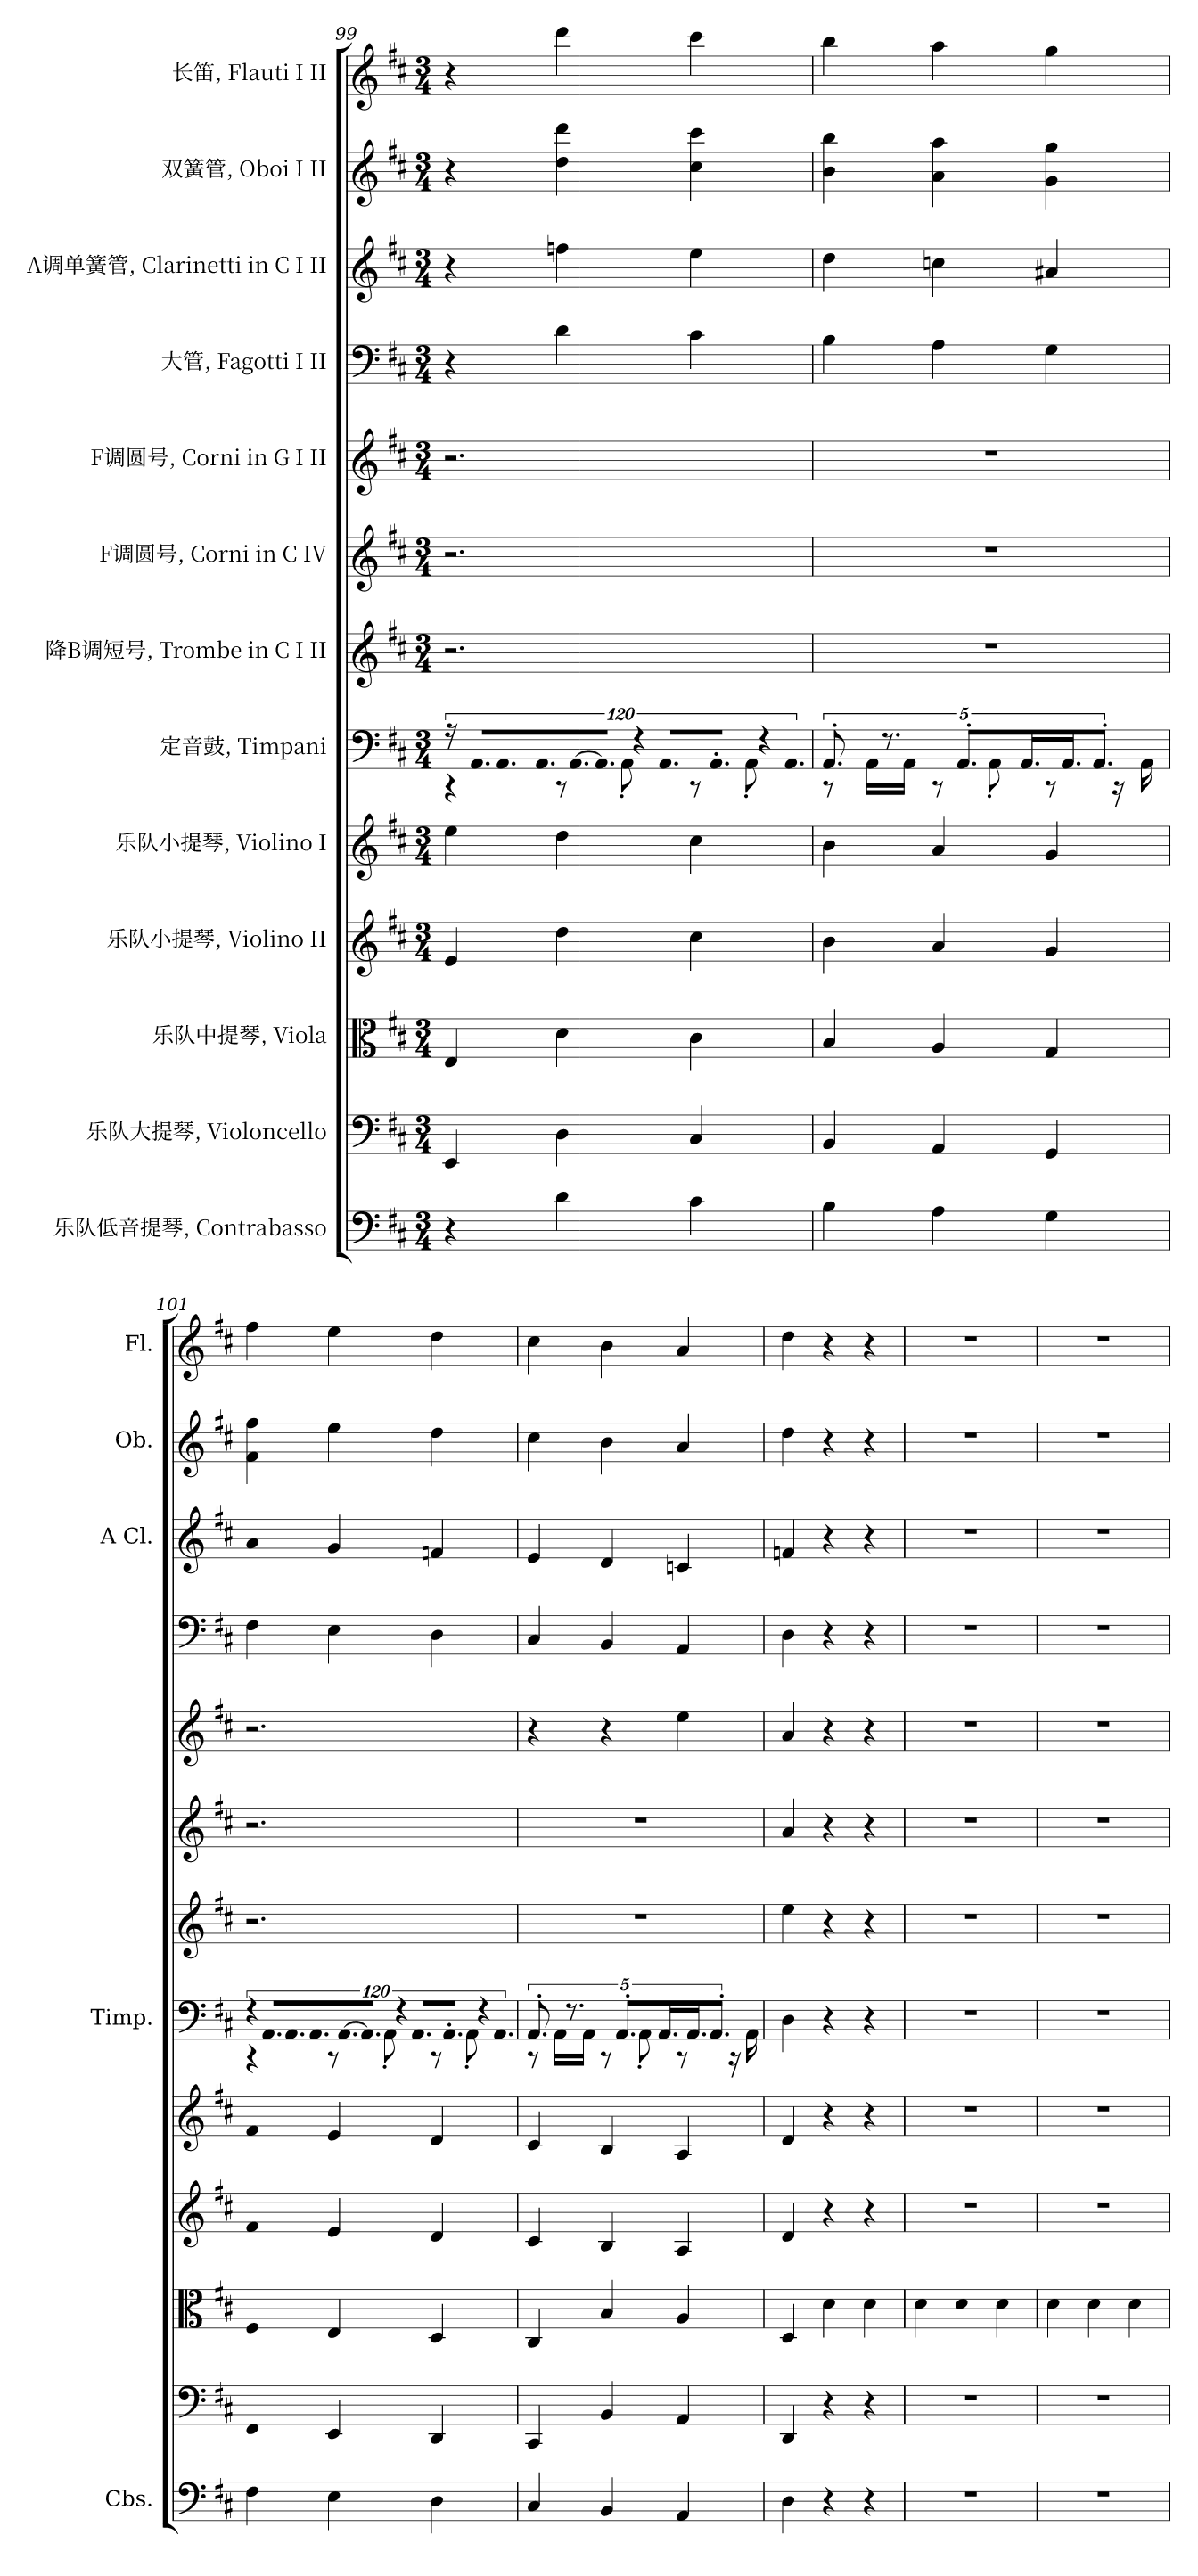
**kern	**kern	**kern	**kern	**kern	**kern	**kern	**kern	**kern	**kern	**kern	**kern	**kern
*part13	*part12	*part11	*part10	*part9	*part8	*part7	*part6	*part5	*part4	*part3	*part2	*part1
*staff13	*staff12	*staff11	*staff10	*staff9	*staff8	*staff7	*staff6	*staff5	*staff4	*staff3	*staff2	*staff1
*I"乐队低音提琴, Contrabasso	*I"乐队大提琴, Violoncello	*I"乐队中提琴, Viola	*I"乐队小提琴, Violino II	*I"乐队小提琴, Violino I	*I"定音鼓, Timpani	*I"降B调短号, Trombe in C I II	*I"F调圆号, Corni in C IV	*I"F调圆号, Corni in G I II	*I"大管, Fagotti I II	*I"A调单簧管, Clarinetti in C I II	*I"双簧管, Oboi I II	*I"长笛, Flauti I II
*I'Cbs.	*	*	*	*	*I'Timp.	*	*	*	*	*I'A Cl.	*I'Ob.	*I'Fl.
!!LO:PB:g=z
*clefF4	*clefF4	*clefC3	*clefG2	*clefG2	*clefF4	*clefG2	*clefG2	*clefG2	*clefF4	*clefG2	*clefG2	*clefG2
*ITrd7c12	*	*	*	*	*	*ITrd1c2	*ITrd4c7	*ITrd4c7	*	*ITrd2c3	*	*
*k[f#c#]	*k[f#c#]	*k[f#c#]	*k[f#c#]	*k[f#c#]	*k[f#c#]	*k[]	*k[f#]	*k[f#]	*k[f#c#]	*k[f#c#g#d#a#]	*k[f#c#]	*k[f#c#]
*M3/4	*M3/4	*M3/4	*M3/4	*M3/4	*M3/4	*M3/4	*M3/4	*M3/4	*M3/4	*M3/4	*M3/4	*M3/4
*MM320	*MM320	*MM320	*MM320	*MM320	*MM320	*MM320	*MM320	*MM320	*MM320	*MM320	*MM320	*MM320
=99	=99	=99	=99	=99	=99	=99	=99	=99	=99	=99	=99	=99
!	!	!	!	!	!LO:N:vis=32.	!	!	!	!	!	!	!
*	*	*	*	*	*^	*	*	*	*	*	*	*
4r	4EE/	4E/	4e/	4ee\	1920%103r	4r	2.r	2.r	2.r	4r	4r	4r	4r
!	!	!	!	!	!LO:N:vis=32.	!	!	!	!	!	!	!	!
.	.	.	.	.	1920%103AA/KLL	.	.	.	.	.	.	.	.
!	!	!	!	!	!LO:N:vis=16.	!	!	!	!	!	!	!	!
.	.	.	.	.	960%103AA/	.	.	.	.	.	.	.	.
!	!	!	!	!	!LO:N:vis=32.	!	!	!	!	!	!	!	!
.	.	.	.	.	1920%103AA/L	.	.	.	.	.	.	.	.
*	*	*	*	*	*	*	*	*	*	*	*	*	*MM348
4D\	4D\	4d\	4dd\	4dd\	.	8r	.	.	.	4d\	4ddn\	4dd\ 4ddd\	4ddd\
!	!	!	!	!	!LO:N:vis=32.	!	!	!	!	!	!	!	!
.	.	.	.	.	[1920%103AA/	.	.	.	.	.	.	.	.
!	!	!	!	!	!LO:N:vis=32.	!	!	!	!	!	!	!	!
.	.	.	.	.	1920%103AA/JJJ]	.	.	.	.	.	.	.	.
.	.	.	.	.	.	8AA'\	.	.	.	.	.	.	.
!	!	!	!	!	!LO:N:vis=32.	!	!	!	!	!	!	!	!
.	.	.	.	.	1920%103r	.	.	.	.	.	.	.	.
!	!	!	!	!	!LO:N:vis=16.	!	!	!	!	!	!	!	!
.	.	.	.	.	960%103AA/LL	.	.	.	.	.	.	.	.
4C#\	4C#/	4c#\	4cc#\	4cc#\	.	8r	.	.	.	4c#\	4cc#\	4cc#\ 4ccc#\	4ccc#\
!	!	!	!	!	!LO:N:vis=16.	!	!	!	!	!	!	!	!
.	.	.	.	.	960%103AA'/JJ	.	.	.	.	.	.	.	.
.	.	.	.	.	.	8AA'\	.	.	.	.	.	.	.
!	!	!	!	!	!LO:N:vis=32.	!	!	!	!	!	!	!	!
.	.	.	.	.	1920%103r	.	.	.	.	.	.	.	.
!	!	!	!	!	!LO:N:vis=32.	!	!	!	!	!	!	!	!
.	.	.	.	.	1920%103AA/	.	.	.	.	.	.	.	.
960ryy	960ryy	960ryy	960ryy	960ryy	.	960ryy	960ryy	960ryy	960ryy	960ryy	960ryy	960ryy	960ryy
=100	=100	=100	=100	=100	=100	=100	=100	=100	=100	=100	=100	=100	=100
*	*	*	*	*	*	*	*	*	*	*	*	*	*MM320
4BB\	4BB/	4B/	4b\	4b\	10.AA'/	8r	2.r	2.r	2.r	4B\	4b\	4b\ 4bb\	4bb\
.	.	.	.	.	.	16AA\LL	.	.	.	.	.	.	.
.	.	.	.	.	10.r	.	.	.	.	.	.	.	.
.	.	.	.	.	.	16AA\JJ	.	.	.	.	.	.	.
*	*	*	*	*	*	*	*	*	*	*	*	*	*MM347
4AA\	4AA/	4A/	4a/	4a/	.	8r	.	.	.	4A\	4an\	4a\ 4aa\	4aa\
.	.	.	.	.	10.AA'/L	.	.	.	.	.	.	.	.
.	.	.	.	.	.	8AA'\	.	.	.	.	.	.	.
.	.	.	.	.	20.AA/L	.	.	.	.	.	.	.	.
4GG\	4GG/	4G/	4g/	4g/	.	8r	.	.	.	4G\	4f##X/	4g\ 4gg\	4gg\
.	.	.	.	.	20.AA/J	.	.	.	.	.	.	.	.
.	.	.	.	.	10.AA'/J	.	.	.	.	.	.	.	.
.	.	.	.	.	.	16r	.	.	.	.	.	.	.
.	.	.	.	.	.	16AA\	.	.	.	.	.	.	.
!!LO:PB:g=z
=101	=101	=101	=101	=101	=101	=101	=101	=101	=101	=101	=101	=101	=101
*	*	*	*	*	*	*	*	*	*	*	*	*	*MM320
!	!	!	!	!	!LO:N:vis=32.	!	!	!	!	!	!	!	!
4FF#\	4FF#/	4F#/	4f#/	4f#/	1920%103r	4r	2.r	2.r	2.r	4F#\	4f#/	4f#\ 4ff#\	4ff#\
!	!	!	!	!	!LO:N:vis=32.	!	!	!	!	!	!	!	!
.	.	.	.	.	1920%103AA/KLL	.	.	.	.	.	.	.	.
!	!	!	!	!	!LO:N:vis=16.	!	!	!	!	!	!	!	!
.	.	.	.	.	960%103AA/	.	.	.	.	.	.	.	.
!	!	!	!	!	!LO:N:vis=32.	!	!	!	!	!	!	!	!
.	.	.	.	.	1920%103AA/L	.	.	.	.	.	.	.	.
*	*	*	*	*	*	*	*	*	*	*	*	*	*MM346
4EE\	4EE/	4E/	4e/	4e/	.	8r	.	.	.	4E\	4e/	4ee\	4ee\
!	!	!	!	!	!LO:N:vis=32.	!	!	!	!	!	!	!	!
.	.	.	.	.	[1920%103AA/	.	.	.	.	.	.	.	.
!	!	!	!	!	!LO:N:vis=32.	!	!	!	!	!	!	!	!
.	.	.	.	.	1920%103AA/JJJ]	.	.	.	.	.	.	.	.
.	.	.	.	.	.	8AA'\	.	.	.	.	.	.	.
!	!	!	!	!	!LO:N:vis=32.	!	!	!	!	!	!	!	!
.	.	.	.	.	1920%103r	.	.	.	.	.	.	.	.
!	!	!	!	!	!LO:N:vis=16.	!	!	!	!	!	!	!	!
.	.	.	.	.	960%103AA/LL	.	.	.	.	.	.	.	.
4DD\	4DD/	4D/	4d/	4d/	.	8r	.	.	.	4D\	4dn/	4dd\	4dd\
!	!	!	!	!	!LO:N:vis=16.	!	!	!	!	!	!	!	!
.	.	.	.	.	960%103AA'/JJ	.	.	.	.	.	.	.	.
.	.	.	.	.	.	8AA'\	.	.	.	.	.	.	.
!	!	!	!	!	!LO:N:vis=32.	!	!	!	!	!	!	!	!
.	.	.	.	.	1920%103r	.	.	.	.	.	.	.	.
!	!	!	!	!	!LO:N:vis=32.	!	!	!	!	!	!	!	!
.	.	.	.	.	1920%103AA/	.	.	.	.	.	.	.	.
960ryy	960ryy	960ryy	960ryy	960ryy	.	960ryy	960ryy	960ryy	960ryy	960ryy	960ryy	960ryy	960ryy
=102	=102	=102	=102	=102	=102	=102	=102	=102	=102	=102	=102	=102	=102
*	*	*	*	*	*	*	*	*	*	*	*	*	*MM320
4CC#/	4CC#/	4C#/	4c#/	4c#/	10.AA'/	8r	2.r	2.r	4r	4C#/	4c#/	4cc#\	4cc#\
.	.	.	.	.	.	16AA\LL	.	.	.	.	.	.	.
.	.	.	.	.	10.r	.	.	.	.	.	.	.	.
.	.	.	.	.	.	16AA\JJ	.	.	.	.	.	.	.
*	*	*	*	*	*	*	*	*	*	*	*	*	*MM346
4BBB/	4BB/	4B/	4B/	4B/	.	8r	.	.	4r	4BB/	4B/	4b\	4b\
.	.	.	.	.	10.AA'/L	.	.	.	.	.	.	.	.
.	.	.	.	.	.	8AA'\	.	.	.	.	.	.	.
.	.	.	.	.	20.AA/L	.	.	.	.	.	.	.	.
*	*	*	*	*	*	*	*	*	*	*	*	*	*MM320
4AAA/	4AA/	4A/	4A/	4A/	.	8r	.	.	4a\	4AA/	4An/	4a/	4a/
.	.	.	.	.	20.AA/J	.	.	.	.	.	.	.	.
.	.	.	.	.	10.AA'/J	.	.	.	.	.	.	.	.
.	.	.	.	.	.	16r	.	.	.	.	.	.	.
.	.	.	.	.	.	16AA\	.	.	.	.	.	.	.
*	*	*	*	*	*v	*v	*	*	*	*	*	*	*
=103	=103	=103	=103	=103	=103	=103	=103	=103	=103	=103	=103	=103
*	*	*	*	*	*	*	*	*	*	*	*	*MM350
4DD\	4DD/	4D/	4d/	4d/	4D\	4dd\	4d/	4d/	4D\	4dn/	4dd\	4dd\
4r	4r	4d\	4r	4r	4r	4r	4r	4r	4r	4r	4r	4r
*	*	*	*	*	*	*	*	*	*	*	*	*MM318
4r	4r	4d\	4r	4r	4r	4r	4r	4r	4r	4r	4r	4r
!!LO:PB:g=z
=104	=104	=104	=104	=104	=104	=104	=104	=104	=104	=104	=104	=104
*	*	*	*	*	*	*	*	*	*	*	*	*MM350
2.r	2.r	4d\	2.r	2.r	2.r	2.r	2.r	2.r	2.r	2.r	2.r	2.r
.	.	4d\	.	.	.	.	.	.	.	.	.	.
.	.	4d\	.	.	.	.	.	.	.	.	.	.
=105	=105	=105	=105	=105	=105	=105	=105	=105	=105	=105	=105	=105
*	*	*	*	*	*	*	*	*	*	*	*	*MM350
2.r	2.r	4d\	2.r	2.r	2.r	2.r	2.r	2.r	2.r	2.r	2.r	2.r
.	.	4d\	.	.	.	.	.	.	.	.	.	.
.	.	4d\	.	.	.	.	.	.	.	.	.	.
=	=	=	=	=	=	=	=	=	=	=	=	=
*-	*-	*-	*-	*-	*-	*-	*-	*-	*-	*-	*-	*-
